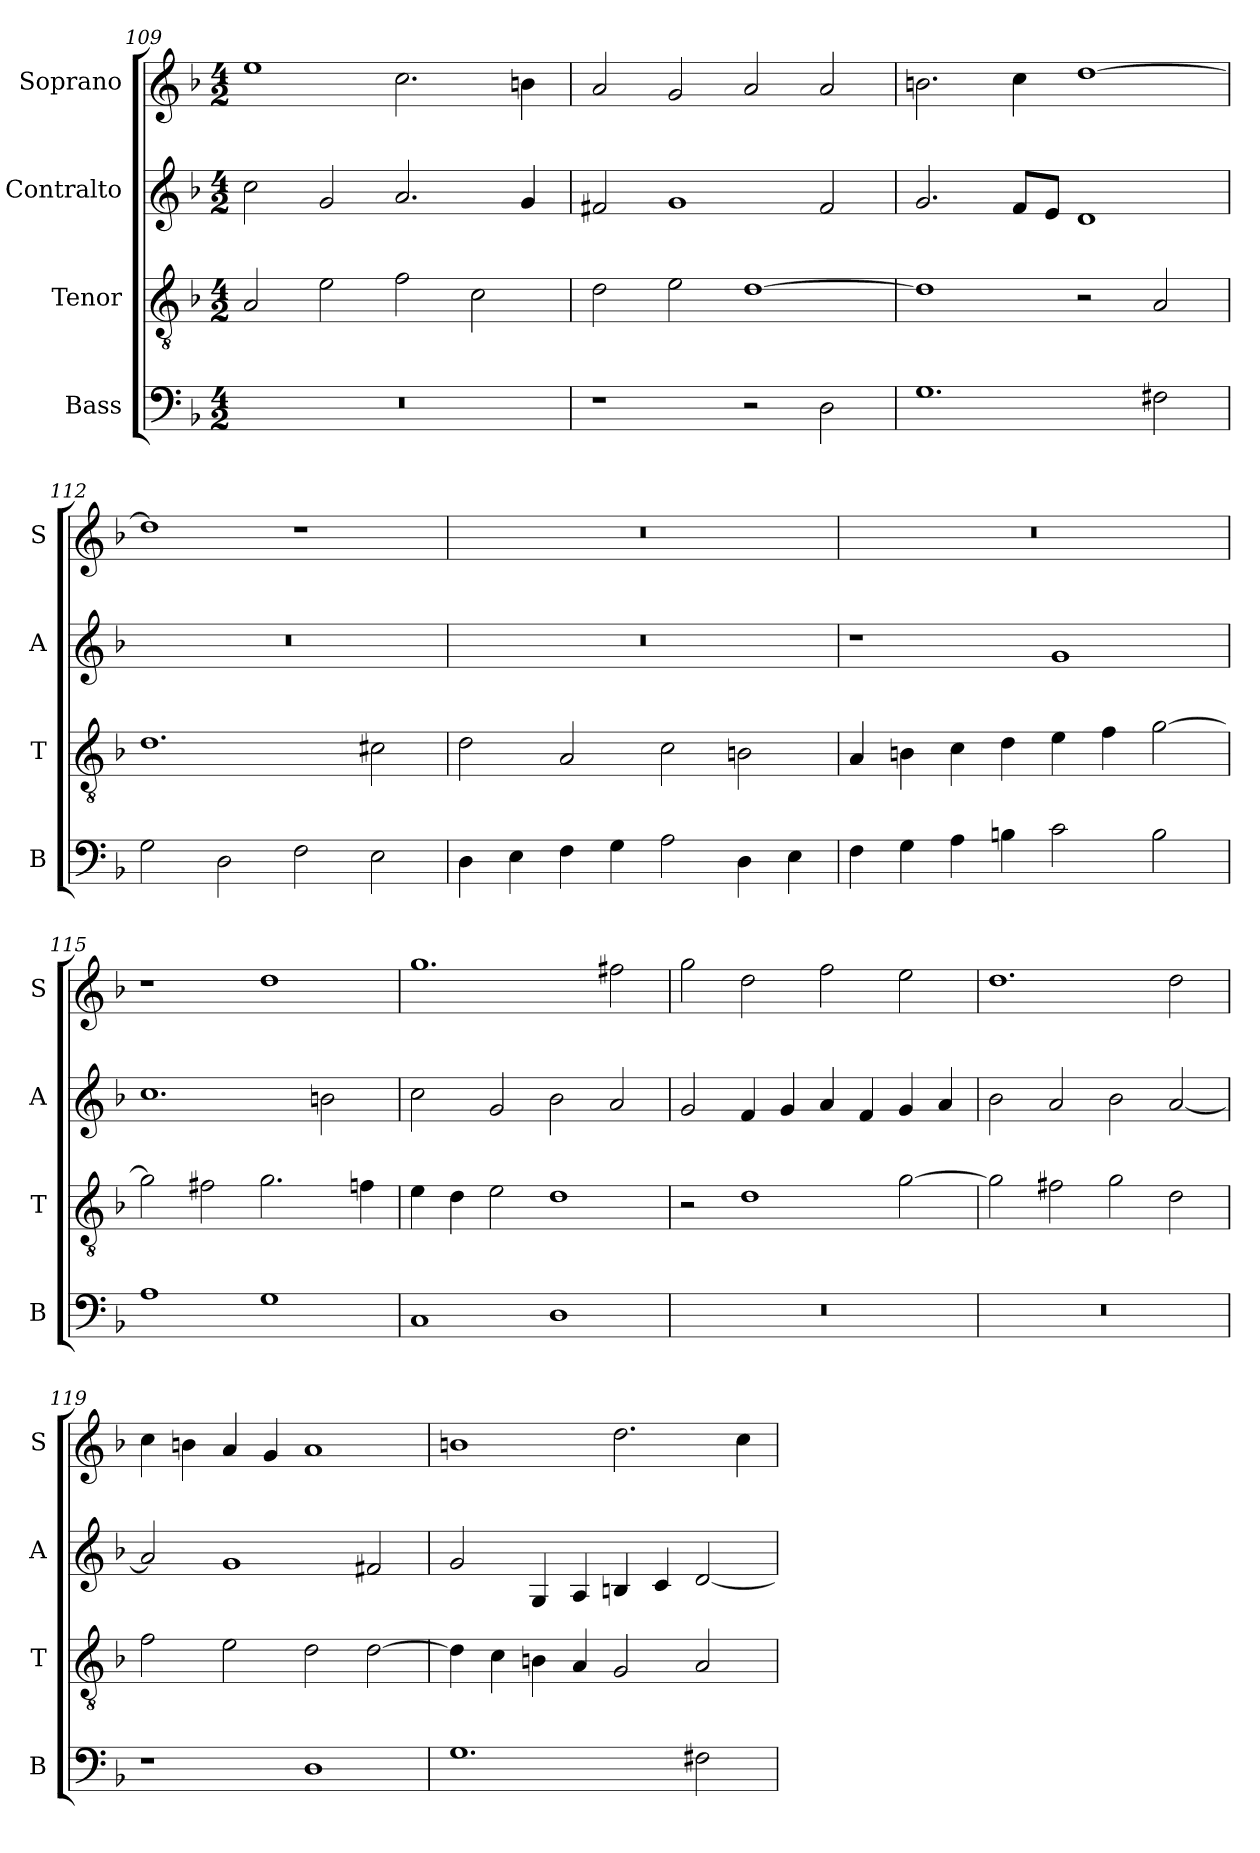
**kern	**kern	**kern	**kern
*part4	*part3	*part2	*part1
*staff4	*staff3	*staff2	*staff1
*I"Bass	*I"Tenor	*I"Contralto	*I"Soprano
*I'B	*I'T	*I'A	*I'S
*clefF4	*clefGv2	*clefG2	*clefG2
*k[b-]	*k[b-]	*k[b-]	*k[b-]
*M4/2	*M4/2	*M4/2	*M4/2
=109	=109	=109	=109
0r	2A	2cc	1ee
.	2e	2g	.
.	2f	2.a	2.cc
.	2c	.	.
.	.	4g	4bn
=110	=110	=110	=110
1r	2d	2f#X	2a
.	2e	1g	2g
2r	[1d	.	2a
2D	.	2f#	2a
=111	=111	=111	=111
1.G	1d]	2.g	2.bn
.	.	8f/L	4cc
.	.	8e/J	.
.	2r	1d	[1dd
2F#X	2A	.	.
=112	=112	=112	=112
2G	1.d	0r	1dd]
2D	.	.	.
2F	.	.	1r
2E	2c#X	.	.
=113	=113	=113	=113
4D	2d	0r	0r
4E	.	.	.
4F	2A	.	.
4G	.	.	.
2A	2c	.	.
4D	2Bn	.	.
4E	.	.	.
=114	=114	=114	=114
4F	4A	1r	0r
4G	4Bn	.	.
4A	4c	.	.
4Bn	4d	.	.
2c	4e	1g	.
.	4f	.	.
2B	[2g	.	.
=115	=115	=115	=115
1A	2g]	1.cc	1r
.	2f#X	.	.
1G	2.g	.	1dd
.	.	2bn	.
.	4fn	.	.
=116	=116	=116	=116
1C	4e	2cc	1.gg
.	4d	.	.
.	2e	2g	.
1D	1d	2b-	.
.	.	2a	2ff#X
=117	=117	=117	=117
0r	2r	2g	2gg
.	1d	4f	2dd
.	.	4g	.
.	.	4a	2ff
.	.	4f	.
.	[2g	4g	2ee
.	.	4a	.
=118	=118	=118	=118
0r	2g]	2b-	1.dd
.	2f#X	2a	.
.	2g	2b-	.
.	2d	[2a	2dd
=119	=119	=119	=119
1r	2f	2a]	4cc
.	.	.	4bn
.	2e	1g	4a
.	.	.	4g
1D	2d	.	1a
.	[2d	2f#X	.
=120	=120	=120	=120
1.G	4d]	2g	1bn
.	4c	.	.
.	4Bn	4G	.
.	4A	4A	.
.	2G	4Bn	2.dd
.	.	4c	.
2F#X	2A	[2d	.
.	.	.	4cc
=	=	=	=
*-	*-	*-	*-
